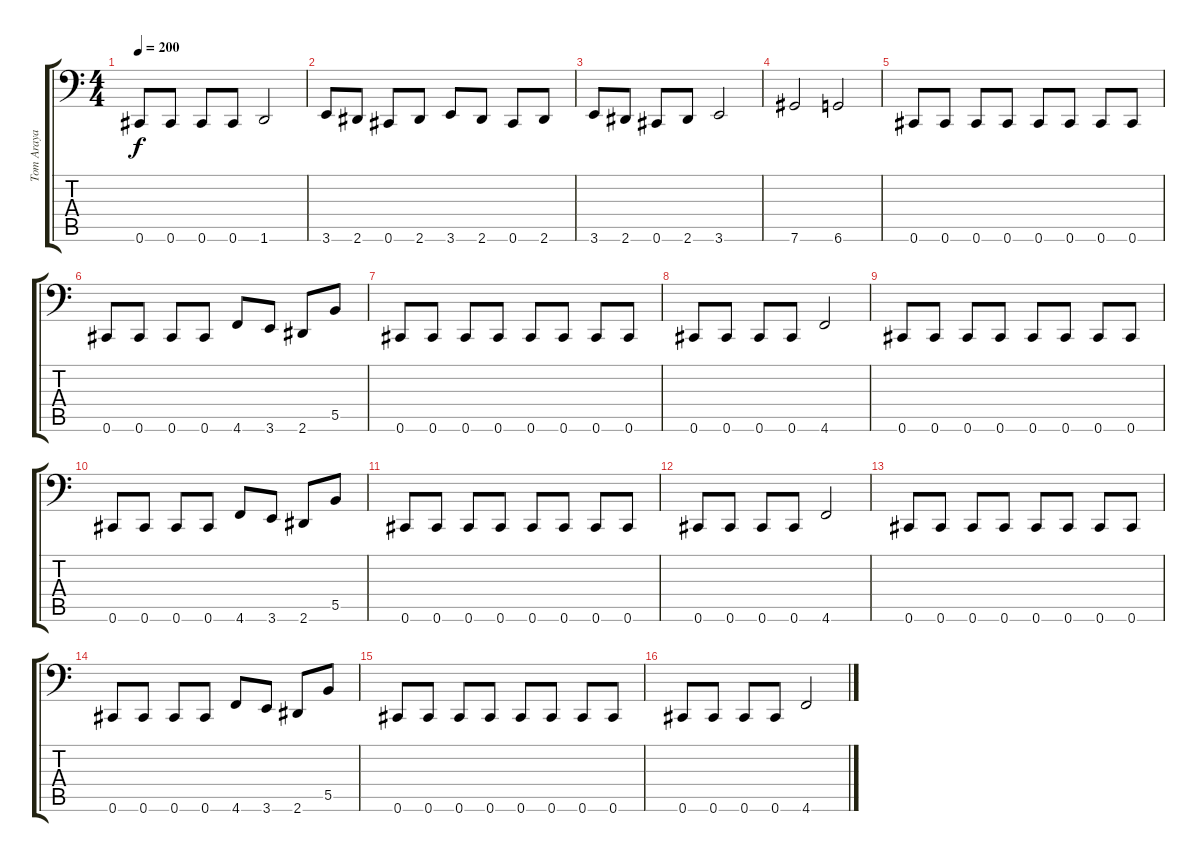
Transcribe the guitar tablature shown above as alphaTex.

\track ("Tom Araya" "Tom Araya") {instrument electricbasspick}
\staff {score tabs}
\tuning (Db3 Ab2 E2 B1 Gb1 Db1) {hide}
\ts (4 4)
\tempo 200
\clef f4
\ks c
0.6.8{dy f} 0.6.8 0.6.8 0.6.8 1.6.2 |
3.6.8 2.6.8 0.6.8 2.6.8 3.6.8 2.6.8 0.6.8 2.6.8 |
3.6.8 2.6.8 0.6.8 2.6.8 3.6.2 |
7.6.2 6.6.2 |
0.6.8 0.6.8 0.6.8 0.6.8 0.6.8 0.6.8 0.6.8 0.6.8 |
0.6.8 0.6.8 0.6.8 0.6.8 4.6.8 3.6.8 2.6.8 5.5.8 |
0.6.8 0.6.8 0.6.8 0.6.8 0.6.8 0.6.8 0.6.8 0.6.8 |
0.6.8 0.6.8 0.6.8 0.6.8 4.6.2 |
0.6.8 0.6.8 0.6.8 0.6.8 0.6.8 0.6.8 0.6.8 0.6.8 |
0.6.8 0.6.8 0.6.8 0.6.8 4.6.8 3.6.8 2.6.8 5.5.8 |
0.6.8 0.6.8 0.6.8 0.6.8 0.6.8 0.6.8 0.6.8 0.6.8 |
0.6.8 0.6.8 0.6.8 0.6.8 4.6.2 |
0.6.8 0.6.8 0.6.8 0.6.8 0.6.8 0.6.8 0.6.8 0.6.8 |
0.6.8 0.6.8 0.6.8 0.6.8 4.6.8 3.6.8 2.6.8 5.5.8 |
0.6.8 0.6.8 0.6.8 0.6.8 0.6.8 0.6.8 0.6.8 0.6.8 |
0.6.8 0.6.8 0.6.8 0.6.8 4.6.2
